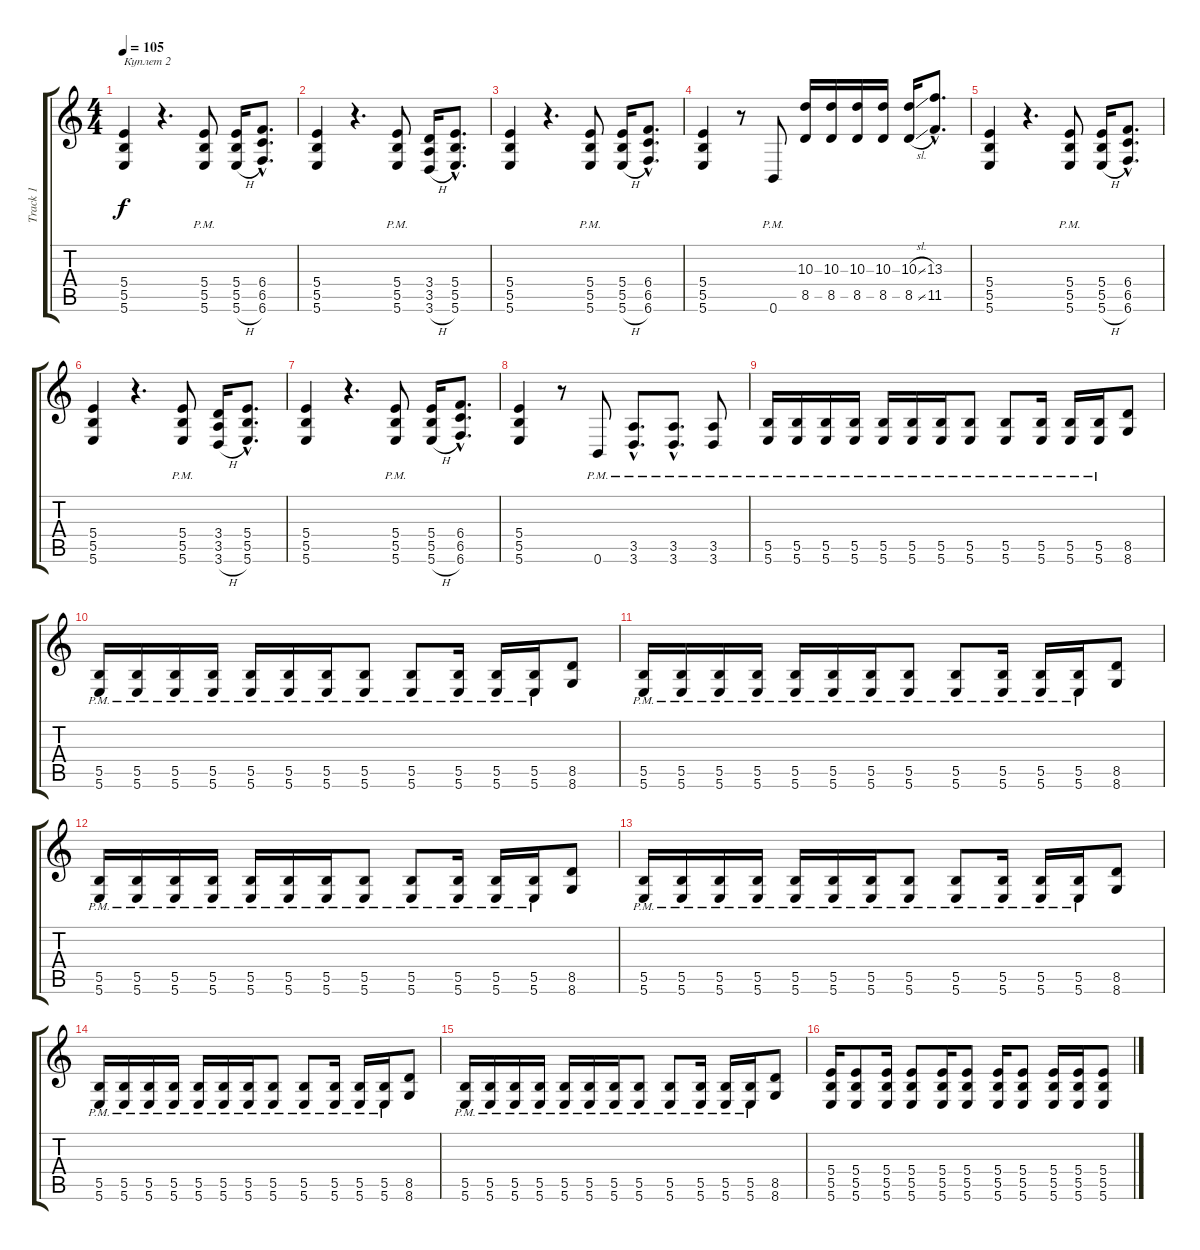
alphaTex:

\track ("Track 1" "Track 1") {instrument distortionguitar}
\staff {score tabs}
\tuning (Db4 Ab3 E3 B2 Gb2 B1) {hide}
\ts (4 4)
\tempo 105
\clef g2
\ks c
(5.4 5.5 5.6).4{txt "Куплет 2" dy f} r.4{d} (5.4{pm} 5.5 5.6).8 (5.4 5.5 5.6{h}).16 (6.4{hac} 6.5{hac} 6.6{hac}).8{d} |
(5.4 5.5 5.6).4 r.4{d} (5.4{pm} 5.5 5.6).8 (3.4 3.5 3.6{h}).16 (5.4{hac} 5.5{hac} 5.6{hac}).8{d} |
(5.4 5.5 5.6).4 r.4{d} (5.4 5.5{pm} 5.6).8 (5.4 5.5 5.6{h}).16 (6.4{hac} 6.5{hac} 6.6{hac}).8{d} |
(5.4 5.5 5.6).4 r.8 0.6{pm}.8 (10.3 8.5).16 (10.3 8.5).16 (10.3 8.5).16 (10.3 8.5).16 (10.3{sl} 8.5{sl}).16 (13.3{hac} 11.5{hac}).8{d} |
(5.4 5.5 5.6).4 r.4{d} (5.4 5.5{pm} 5.6).8 (5.4 5.5 5.6{h}).16 (6.4{hac} 6.5{hac} 6.6{hac}).8{d} |
(5.4 5.5 5.6).4 r.4{d} (5.4 5.5 5.6{pm}).8 (3.4 3.5 3.6{h}).16 (5.4{hac} 5.5{hac} 5.6{hac}).8{d} |
(5.4 5.5 5.6).4 r.4{d} (5.4 5.5{pm} 5.6).8 (5.4 5.5 5.6{h}).16 (6.4{hac} 6.5{hac} 6.6{hac}).8{d} |
(5.4 5.5 5.6).4 r.8 0.6{pm}.8 (3.5{hac pm} 3.6{hac pm}).8{d} (3.5{hac pm} 3.6{hac pm}).8{d} (3.5{pm} 3.6{pm}).8 |
(5.5{pm} 5.6{pm}).16 (5.5{pm} 5.6{pm}).16 (5.5{pm} 5.6{pm}).16 (5.5{pm} 5.6{pm}).16 (5.5{pm} 5.6{pm}).16 (5.5{pm} 5.6{pm}).16 (5.5{pm} 5.6{pm}).16 (5.5{pm} 5.6{pm}).8 (5.5{pm} 5.6{pm}).8 (5.5{pm} 5.6{pm}).16 (5.5{pm} 5.6{pm}).16 (5.5{pm} 5.6{pm}).16 (8.5 8.6).8 |
(5.5{pm} 5.6{pm}).16 (5.5{pm} 5.6{pm}).16 (5.5{pm} 5.6{pm}).16 (5.5{pm} 5.6{pm}).16 (5.5{pm} 5.6{pm}).16 (5.5{pm} 5.6{pm}).16 (5.5{pm} 5.6{pm}).16 (5.5{pm} 5.6{pm}).8 (5.5{pm} 5.6{pm}).8 (5.5{pm} 5.6{pm}).16 (5.5{pm} 5.6{pm}).16 (5.5{pm} 5.6{pm}).16 (8.5 8.6).8 |
(5.5{pm} 5.6{pm}).16 (5.5{pm} 5.6{pm}).16 (5.5{pm} 5.6{pm}).16 (5.5{pm} 5.6{pm}).16 (5.5{pm} 5.6{pm}).16 (5.5{pm} 5.6{pm}).16 (5.5{pm} 5.6{pm}).16 (5.5{pm} 5.6{pm}).8 (5.5{pm} 5.6{pm}).8 (5.5{pm} 5.6{pm}).16 (5.5{pm} 5.6{pm}).16 (5.5{pm} 5.6{pm}).16 (8.5 8.6).8 |
(5.5{pm} 5.6{pm}).16 (5.5{pm} 5.6{pm}).16 (5.5{pm} 5.6{pm}).16 (5.5{pm} 5.6{pm}).16 (5.5{pm} 5.6{pm}).16 (5.5{pm} 5.6{pm}).16 (5.5{pm} 5.6{pm}).16 (5.5{pm} 5.6{pm}).8 (5.5{pm} 5.6{pm}).8 (5.5{pm} 5.6{pm}).16 (5.5{pm} 5.6{pm}).16 (5.5{pm} 5.6{pm}).16 (8.5 8.6).8 |
(5.5{pm} 5.6{pm}).16 (5.5{pm} 5.6{pm}).16 (5.5{pm} 5.6{pm}).16 (5.5{pm} 5.6{pm}).16 (5.5{pm} 5.6{pm}).16 (5.5{pm} 5.6{pm}).16 (5.5{pm} 5.6{pm}).16 (5.5{pm} 5.6{pm}).8 (5.5{pm} 5.6{pm}).8 (5.5{pm} 5.6{pm}).16 (5.5{pm} 5.6{pm}).16 (5.5{pm} 5.6{pm}).16 (8.5 8.6).8 |
(5.5{pm} 5.6{pm}).16 (5.5{pm} 5.6{pm}).16 (5.5{pm} 5.6{pm}).16 (5.5{pm} 5.6{pm}).16 (5.5{pm} 5.6{pm}).16 (5.5{pm} 5.6{pm}).16 (5.5{pm} 5.6{pm}).16 (5.5{pm} 5.6{pm}).8 (5.5{pm} 5.6{pm}).8 (5.5{pm} 5.6{pm}).16 (5.5{pm} 5.6{pm}).16 (5.5{pm} 5.6{pm}).16 (8.5 8.6).8 |
(5.5{pm} 5.6{pm}).16 (5.5{pm} 5.6{pm}).16 (5.5{pm} 5.6{pm}).16 (5.5{pm} 5.6{pm}).16 (5.5{pm} 5.6{pm}).16 (5.5{pm} 5.6{pm}).16 (5.5{pm} 5.6{pm}).16 (5.5{pm} 5.6{pm}).8 (5.5{pm} 5.6{pm}).8 (5.5{pm} 5.6{pm}).16 (5.5{pm} 5.6{pm}).16 (5.5{pm} 5.6{pm}).16 (8.5 8.6).8 |
(5.4 5.5 5.6).16 (5.4 5.5 5.6).8 (5.4 5.5 5.6).16 (5.4 5.5 5.6).8 (5.4 5.5 5.6).16 (5.4 5.5 5.6).8 (5.4 5.5 5.6).16 (5.4 5.5 5.6).8 (5.4 5.5 5.6).16 (5.4 5.5 5.6).16 (5.4 5.5 5.6).8
